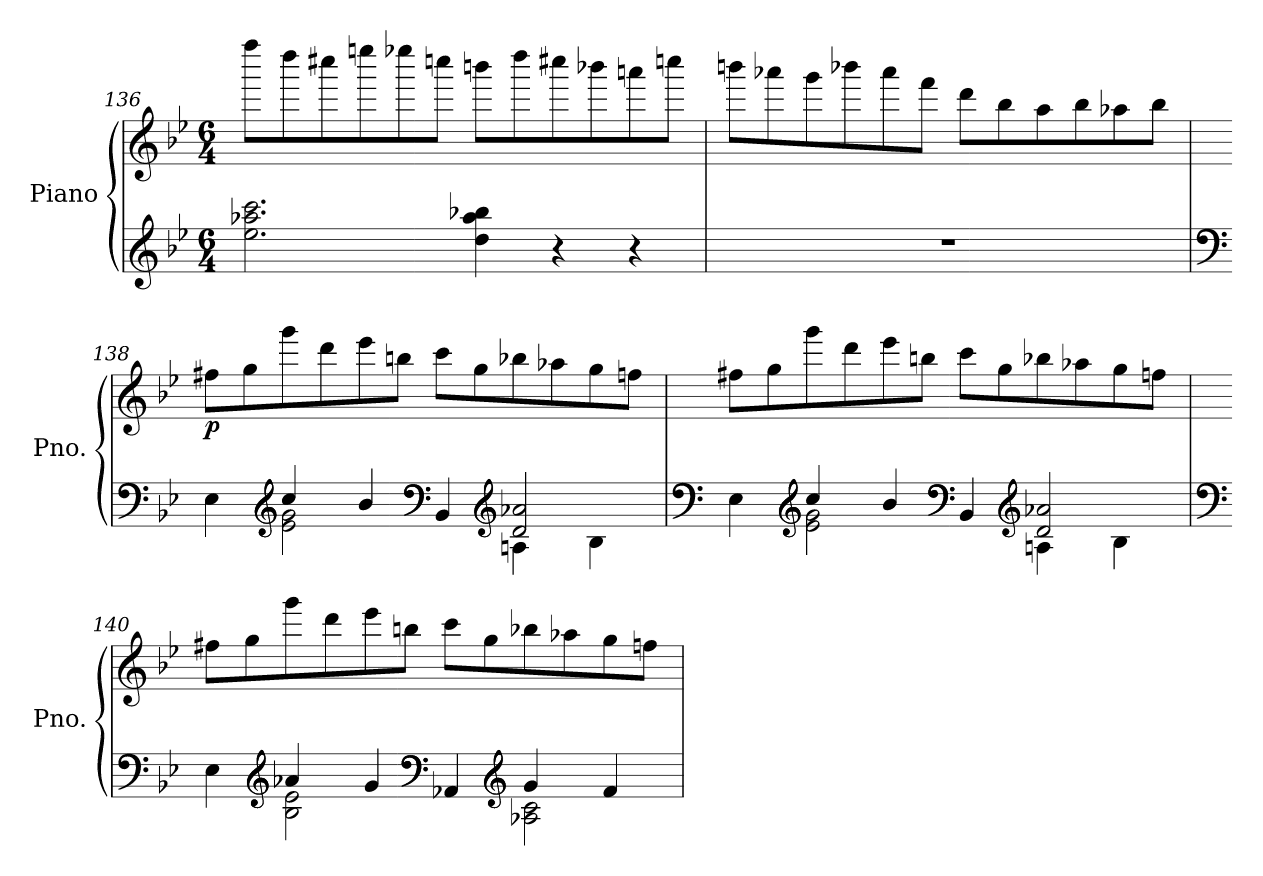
**kern	**kern	**dynam
*part1	*part1	*part1
*staff2	*staff1	*staff1/2
*I"Piano	*	*
*I'Pno.	*	*
*clefG2	*clefG2	*
*k[b-e-]	*k[b-e-]	*
*M6/4	*M6/4	*
=136	=136	=136
2.ee-\ 2.aa-X\ 2.ccc\	8ffff\L	.
.	8dddd\	.
.	8cccc#X\	.
.	8eeeen\	.
.	8eeee-X\	.
.	8ccccn\J	.
4dd\ 4aa-\ 4bb-X\	8bbbn\L	.
.	8dddd\	.
4r	8cccc#X\	.
.	8bbb-X\	.
4r	8aaan\	.
.	8ccccn\J	.
=137	=137	=137
1.r	8bbbn\L	.
.	8aaa-X\	.
.	8ggg\	.
.	8bbb-X\	.
.	8aaa-\	.
.	8fff\J	.
.	8ddd\L	.
.	8bb-\	.
.	8aa\	.
.	8bb-\	.
.	8aa-X\	.
.	8bb-\J	.
!!LO:LB:g=z
=138	=138	=138
*clefF4	*	*
*^	*	*
!	!	!	!LO:DY:b
4E-\	4ryy	8ff#X\L	p
.	.	8gg\	.
*clefG2	*	*	*
4cc/	2e-\ 2g\	8ggg\	.
.	.	8ddd\	.
4b-/	.	8eee-\	.
.	.	8bbn\J	.
*clefF4	*	*	*
4BB-/	4ryy	8ccc\L	.
.	.	8gg\	.
*clefG2	*	*	*
4An\	2d/ 2a-X/	8bb-X\	.
.	.	8aa-X\	.
4B-\	.	8gg\	.
.	.	8ffn\J	.
=139	=139	=139	=139
*clefF4	*	*	*
4E-\	4ryy	8ff#X\L	.
.	.	8gg\	.
*clefG2	*	*	*
4cc/	2e-\ 2g\	8ggg\	.
.	.	8ddd\	.
4b-/	.	8eee-\	.
.	.	8bbn\J	.
*clefF4	*	*	*
4BB-/	4ryy	8ccc\L	.
.	.	8gg\	.
*clefG2	*	*	*
4An\	2d/ 2a-X/	8bb-X\	.
.	.	8aa-X\	.
4B-\	.	8gg\	.
.	.	8ffn\J	.
=140	=140	=140	=140
*clefF4	*	*	*
4E-\	4ryy	8ff#X\L	.
.	.	8gg\	.
*clefG2	*	*	*
4a-X/	2B-\ 2e-\	8ggg\	.
.	.	8ddd\	.
4g/	.	8eee-\	.
.	.	8bbn\J	.
*clefF4	*	*	*
4AA-X/	4ryy	8ccc\L	.
.	.	8gg\	.
*clefG2	*	*	*
4g/	2A-X\ 2c\	8bb-X\	.
.	.	8aa-X\	.
4f/	.	8gg\	.
.	.	8ffn\J	.
*v	*v	*	*
=	=	=
*-	*-	*-
